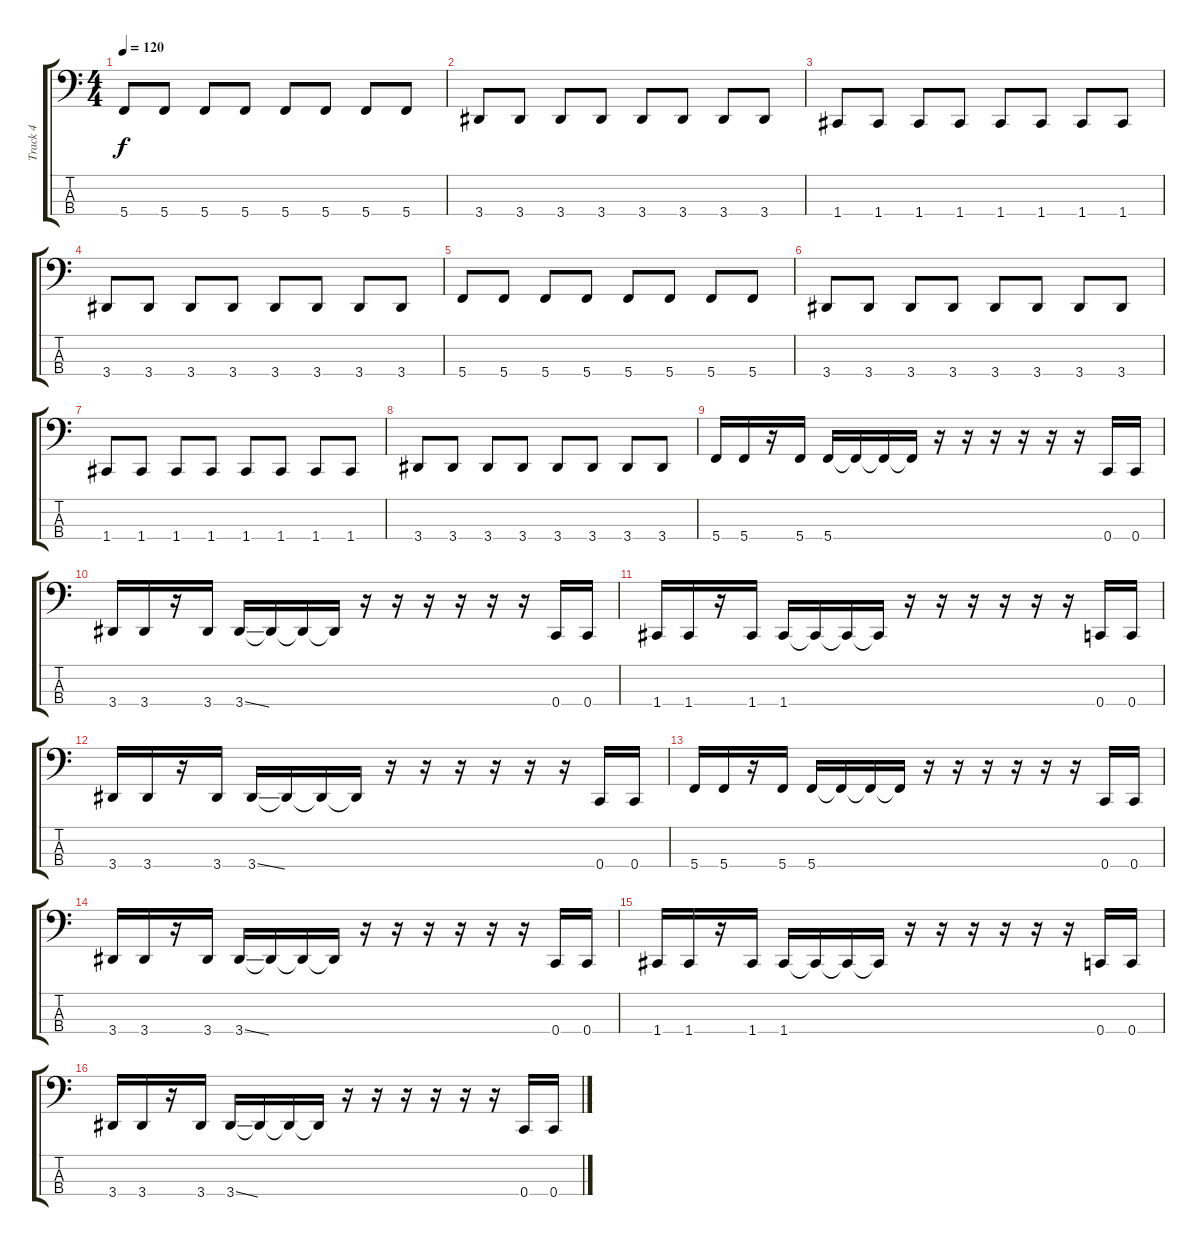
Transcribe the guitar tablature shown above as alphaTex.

\track ("Track 4" "Track 4") {instrument electricbassfinger}
\staff {score tabs}
\tuning (F2 C2 G1 C1) {hide}
\ts (4 4)
\tempo 120
\clef f4
\ks c
5.4.8{dy f} 5.4.8 5.4.8 5.4.8 5.4.8 5.4.8 5.4.8 5.4.8 |
3.4.8 3.4.8 3.4.8 3.4.8 3.4.8 3.4.8 3.4.8 3.4.8 |
1.4.8 1.4.8 1.4.8 1.4.8 1.4.8 1.4.8 1.4.8 1.4.8 |
3.4.8 3.4.8 3.4.8 3.4.8 3.4.8 3.4.8 3.4.8 3.4.8 |
5.4.8 5.4.8 5.4.8 5.4.8 5.4.8 5.4.8 5.4.8 5.4.8 |
3.4.8 3.4.8 3.4.8 3.4.8 3.4.8 3.4.8 3.4.8 3.4.8 |
1.4.8 1.4.8 1.4.8 1.4.8 1.4.8 1.4.8 1.4.8 1.4.8 |
3.4.8 3.4.8 3.4.8 3.4.8 3.4.8 3.4.8 3.4.8 3.4.8 |
5.4.16 5.4.16 r.16 5.4.16 5.4.16 5.4{t}.16 5.4{t}.16 5.4{t}.16 r.16 r.16 r.16 r.16 r.16 r.16 0.4.16 0.4.16 |
3.4.16 3.4.16 r.16 3.4.16 3.4{ss}.16 3.4{t}.16 3.4{t}.16 3.4{t}.16 r.16 r.16 r.16 r.16 r.16 r.16 0.4.16 0.4.16 |
1.4.16 1.4.16 r.16 1.4.16 1.4.16 1.4{t}.16 1.4{t}.16 1.4{t}.16 r.16 r.16 r.16 r.16 r.16 r.16 0.4.16 0.4.16 |
3.4.16 3.4.16 r.16 3.4.16 3.4{ss}.16 3.4{t}.16 3.4{t}.16 3.4{t}.16 r.16 r.16 r.16 r.16 r.16 r.16 0.4.16 0.4.16 |
5.4.16 5.4.16 r.16 5.4.16 5.4.16 5.4{t}.16 5.4{t}.16 5.4{t}.16 r.16 r.16 r.16 r.16 r.16 r.16 0.4.16 0.4.16 |
3.4.16 3.4.16 r.16 3.4.16 3.4{ss}.16 3.4{t}.16 3.4{t}.16 3.4{t}.16 r.16 r.16 r.16 r.16 r.16 r.16 0.4.16 0.4.16 |
1.4.16 1.4.16 r.16 1.4.16 1.4.16 1.4{t}.16 1.4{t}.16 1.4{t}.16 r.16 r.16 r.16 r.16 r.16 r.16 0.4.16 0.4.16 |
3.4.16 3.4.16 r.16 3.4.16 3.4{ss}.16 3.4{t}.16 3.4{t}.16 3.4{t}.16 r.16 r.16 r.16 r.16 r.16 r.16 0.4.16 0.4.16
